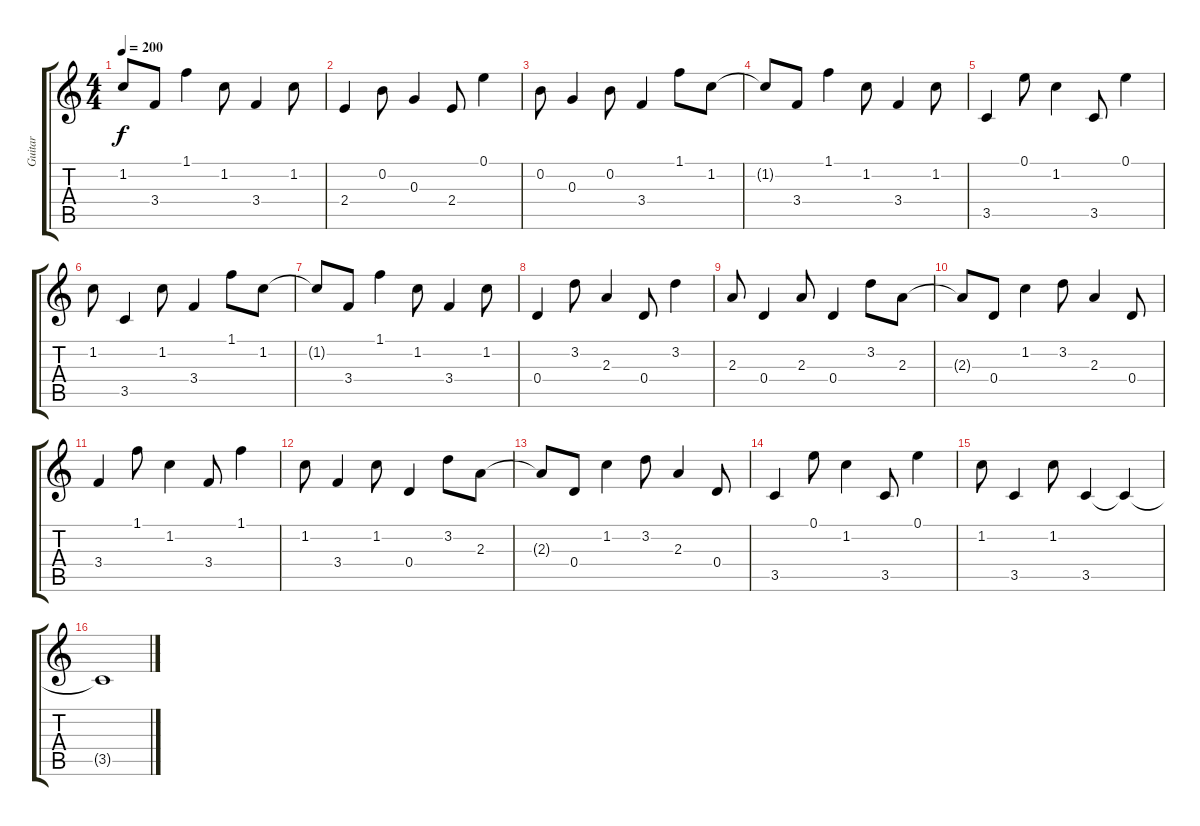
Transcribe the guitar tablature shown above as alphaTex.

\track ("Guitar" "Guitar") {instrument electricguitarclean}
\staff {score tabs}
\tuning (E4 B3 G3 D3 A2 E2) {hide}
\ts (4 4)
\tempo 200
\clef g2
\ks c
1.2{t}.8{dy f} 3.4.8 1.1.4 1.2.8 3.4.4 1.2.8 |
2.4.4 0.2.8 0.3.4 2.4.8 0.1.4 |
0.2.8 0.3.4 0.2.8 3.4.4 1.1.8 1.2.8 |
1.2{t}.8 3.4.8 1.1.4 1.2.8 3.4.4 1.2.8 |
3.5.4 0.1.8 1.2.4 3.5.8 0.1.4 |
1.2.8 3.5.4 1.2.8 3.4.4 1.1.8 1.2.8 |
1.2{t}.8 3.4.8 1.1.4 1.2.8 3.4.4 1.2.8 |
0.4.4 3.2.8 2.3.4 0.4.8 3.2.4 |
2.3.8 0.4.4 2.3.8 0.4.4 3.2.8 2.3.8 |
2.3{t}.8 0.4.8 1.2.4 3.2.8 2.3.4 0.4.8 |
3.4.4 1.1.8 1.2.4 3.4.8 1.1.4 |
1.2.8 3.4.4 1.2.8 0.4.4 3.2.8 2.3.8 |
2.3{t}.8 0.4.8 1.2.4 3.2.8 2.3.4 0.4.8 |
3.5.4 0.1.8 1.2.4 3.5.8 0.1.4 |
1.2.8 3.5.4 1.2.8 3.5.4 3.5{t}.4 |
3.5{t}.1
